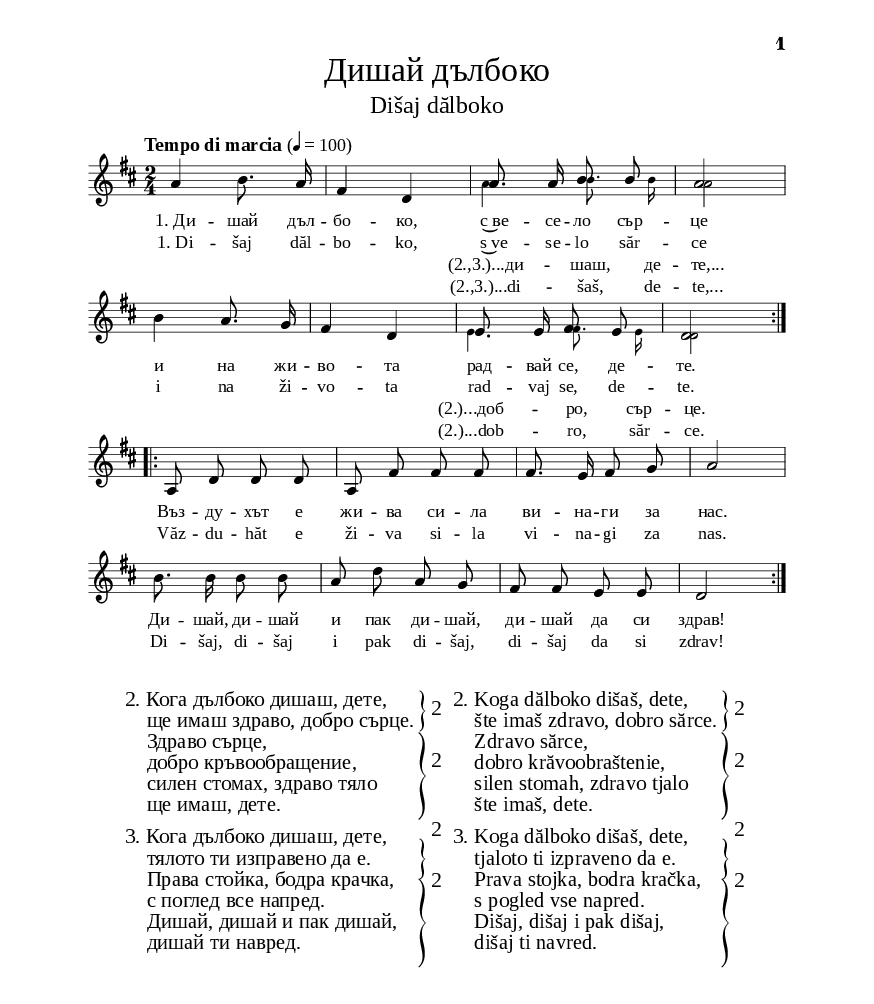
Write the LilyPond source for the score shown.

\version "2.24.3"

\include "include/globals.ily"

"rightBraces063" = \markup {
  \column {
    % repeat braces
    \translate #'(0 . -0.7 )
    \right-brace #20

    \translate #'(0 . -3.9 )
    \right-brace #42

    \translate #'(0 . -5.4 )
    \right-brace #20

    \translate #'(0 . -5.0 )
    \right-brace #43
  }
  \column {
    % repeat numbers
    \translate #'(0 . -1.2 )
    2

    \translate #'(0 . -4.5 )
    2

    \translate #'(0 . -9.5 )
    2

    \translate #'(0 . -7.0 )
    2
  }
}

\bookpart {
  \label #'ref063
  \tocItem \markup "Дишай дълбоко – Dišaj dălboko"
  \include "include/bookpart-paper.ily"
  \score {
    \include "include/score-layout.ily"

    <<
      \new Voice = "mainVoice" \absolute  {
        \clef treble
        \key d \major
        \time 2/4
        \tempoFunc "Tempo di marcia" 4 "100"
        \autoBeamOff

        a'4 b'8. a'16 | fis'4 d' | \noBreak

        <<
          % now temporary add a second voice
          {
            \voiceTwo % this voice is in the same context as parent
            \stemUp a'8. a'16 b'8 b' | a'2 \stemNeutral
          }
          \new Voice = "tempVoice1" {
            % this is a new voice context
            \voiceOne \autoBeamOff
            \stemDown \tiny a'4 b'8. b'16 |
            \once \override NoteColumn.force-hshift = #1.2
            a'2 \stemNeutral
          }
        >>
        \oneVoice
        | \break

        b'4 a'8. g'16 | fis'4 d' | \noBreak

        <<
          % now temporary add a new voice
          {
            \voiceTwo % this voice is in the same context as parent
            \stemUp e'8. e'16 fis'8 e' | d'2 \stemNeutral
          }
          \new Voice = "tempVoice2" {
            % this is a new voice context
            \voiceOne \autoBeamOff
            \stemDown \tiny e'4 fis'8. e'16 |
            \once \override NoteColumn.force-hshift = #1.2
            d'2 \stemNeutral
          }
        >>
        \oneVoice
        \bar ":|.|:" | \break
        a8 d' d' d' | a8 fis' fis' fis' | fis'8. e'16 fis'8 g' |  a'2 \break |
        b'8. b'16 b'8 b' | a'8 d'' a' g' |  fis'8 fis'8 e'8 e'8|  d'2 \bar ":|." \break |
      }

      \new Lyrics \lyricsto "mainVoice" {
        "1. Ди" -- шай дъл -- бо -- ко, с~ве -- се -- ло сър -- це
        и на жи -- во -- та рад -- вай се, де -- те.
        Въз -- ду -- хът е жи -- ва си -- ла ви -- на -- ги за нас.
        Ди -- шай, ди -- шай и пак ди -- шай, ди -- шай да си здрав!
      }
      \new Lyrics \lyricsto "mainVoice" {
        "1. Di" -- šaj dăl -- bo -- ko, s~ve -- se -- lo săr -- ce
        i na ži -- vo -- ta rad -- vaj se, de -- te.
        Văz -- du -- hăt e ži -- va si -- la vi -- na -- gi za nas.
        Di -- šaj, di -- šaj i pak di -- šaj, di -- šaj da si zdrav!
      }

      \new Lyrics \lyricsto "tempVoice1" {
        "(2.,3.)...ди" -- шаш, де -- те,...
      }
      \new Lyrics \lyricsto "tempVoice1" {
        "(2.,3.)...di" -- šaš, de -- te,...
      }

      \new Lyrics \lyricsto "tempVoice2" {
        "(2.)...доб" -- ро, сър -- це.
      }
      \new Lyrics \lyricsto "tempVoice2" {
        "(2.)...dob" -- ro, săr -- ce.
      }
    >>

    \header {
      title = \titleFunc "Дишай дълбоко" "Dišaj dălboko"
    }

    \midi{}

  } % score



  \markup \empty-two

  \markup \abs-fontsize #10 {
    \hspace #5
    \override #`(baseline-skip . ,bgCoupletBaselineSkip)
    \column {

      \line {   2.  Кога дълбоко дишаш, дете,}

      \line {   "   "ще имаш здраво, добро сърце.}

      \line {   "   "Здраво сърце, }

      \line {   "   "добро кръвообращение,}

      \line {   "   "силен стомах, здраво тяло}

      \line {   "   "ще имаш, дете.}

      \vspace #0.5

      \line {   3. Кога дълбоко дишаш, дете,}

      \line {   "   "тялото ти изправено да е.}

      \line {   "   "Права стойка, бодра крачка,}

      \line {   "   "с поглед все напред.}

      \line {   "   "Дишай, дишай и пак дишай, }

      \line {   "   "дишай ти навред. }
    }
    \"rightBraces063"
    \hspace #1
    \override #`(baseline-skip . ,bgCoupletBaselineSkip)
    \column {

      \line {   2.  Koga dălboko dišaš, dete,}

      \line {   "   "šte imaš zdravo, dobro sărce.}

      \line {   "   "Zdravo sărce, }

      \line {   "   "dobro krăvoobraštenie,}

      \line {   "   "silen stomah, zdravo tjalo}

      \line {   "   "šte imaš, dete.}

      \vspace #0.5

      \line {   3. Koga dălboko dišaš, dete,}

      \line {   "   "tjaloto ti izpraveno da e.}

      \line {   "   "Prava stojka, bodra kračka,}

      \line {   "   "s pogled vse napred.}

      \line {   "   "Dišaj, dišaj i pak dišaj, }

      \line {   "   "dišaj ti navred. }
    } %column
    \"rightBraces063"
  } % markup

  \pageBreak

  % include foreign translation(s) of the song
  \version "2.24.3"

\markup \fill-line { \fontsize #deTitleFontSize "Atme tief" }
\markup \null
\markup \null
\markup \abs-fontsize #10 {
 \hspace #20
  \override #`(baseline-skip . ,deCoupletBaselineSkip)

  \column {

\line { 1. Atme tief mit fröhlichem Herzen,}

\line { "   "und erfreue dich, Kind, am Leben.}

\line { "   "Die Luft ist für uns immer eine lebendige Kraft,}

\line { "   "atme, atme und atme wieder,}

\line { "   "atme, auf dass du gesund bleibst!}
  \vspace #0.5
\line { 2. Wenn du, Kind, tief atmest,}

\line { "   " wirst du ein gesundes, gutes Herz haben.}

\line { "   "Ein gesundes Herz, einen guten Kreislauf,}

\line { "   "einen starken Magen, einen starken Körper}

\line { "   "wirst du, Kind, haben.}
  \vspace #0.5
\line { 3. Wenn du, Kind, tief atmest,}

\line { "   "soll dein Körper aufgerichtet sein!}

\line { "   "Aufrechte Haltung, ein munterer Schritt,}

\line { "   "mit dem Blick immer vorwärts.}

\line { "   "Atme, atme und atme wieder,}

\line { "   "atme du überall.}


           }
       
    }    


} % bookpart
